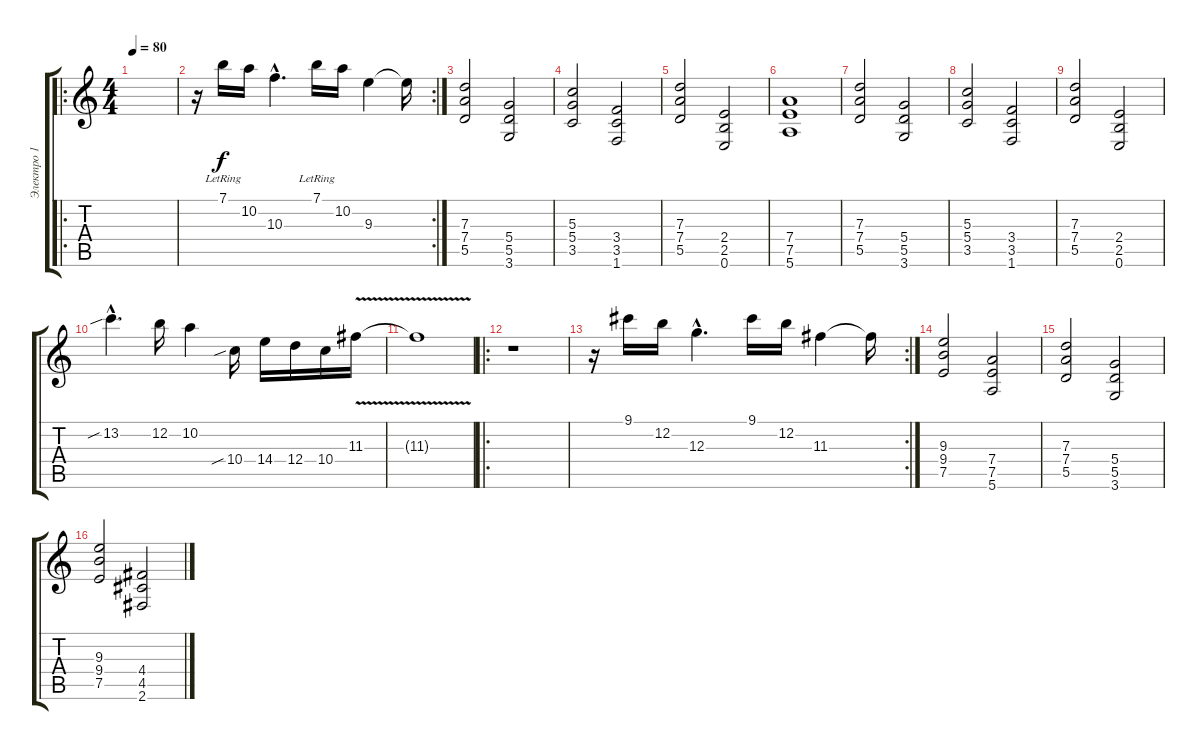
\track ("Электро 1" "Электро 1") {instrument overdrivenguitar}
\staff {score tabs}
\tuning (E4 B3 G3 D3 A2 E2) {hide}
\ro
\ts (4 4)
\tempo 80
\clef g2
\ks c
|
\rc 2
r.16 7.1{lr}.16{volume 13 instrument electricguitarclean} 10.2{lr}.16 10.3{hac}.4{d} 7.1{lr}.16{volume 13 instrument electricguitarclean} 10.2{lr}.16 9.3.4 9.3{t}.16 |
(7.3 7.4 5.5).2{volume 10 instrument overdrivenguitar} (5.4 5.5 3.6).2 |
(5.3 5.4 3.5).2 (3.4 3.5 1.6).2 |
(7.3 7.4 5.5).2 (2.4 2.5 0.6).2 |
(7.4 7.5 5.6).1{volume 14} |
(7.3 7.4 5.5).2{volume 10 instrument overdrivenguitar} (5.4 5.5 3.6).2 |
(5.3 5.4 3.5).2 (3.4 3.5 1.6).2 |
(7.3 7.4 5.5).2 (2.4 2.5 0.6).2 |
13.2{sib hac}.4{d volume 16} 12.2.16 10.2.4 10.4{sib}.16 14.4.16 12.4.16 10.4.16 11.3{v}.16 |
11.3{t}.1 |
\ro
r.1 |
\rc 2
r.16 9.1.16{volume 14} 12.2.16 12.3{hac}.4{d} 9.1.16{volume 14} 12.2.16 11.3.4 11.3{t}.16 |
(9.3 9.4 7.5).2{instrument overdrivenguitar} (7.4 7.5 5.6).2 |
(7.3 7.4 5.5).2 (5.4 5.5 3.6).2 |
(9.3 9.4 7.5).2 (4.4 4.5 2.6).2
